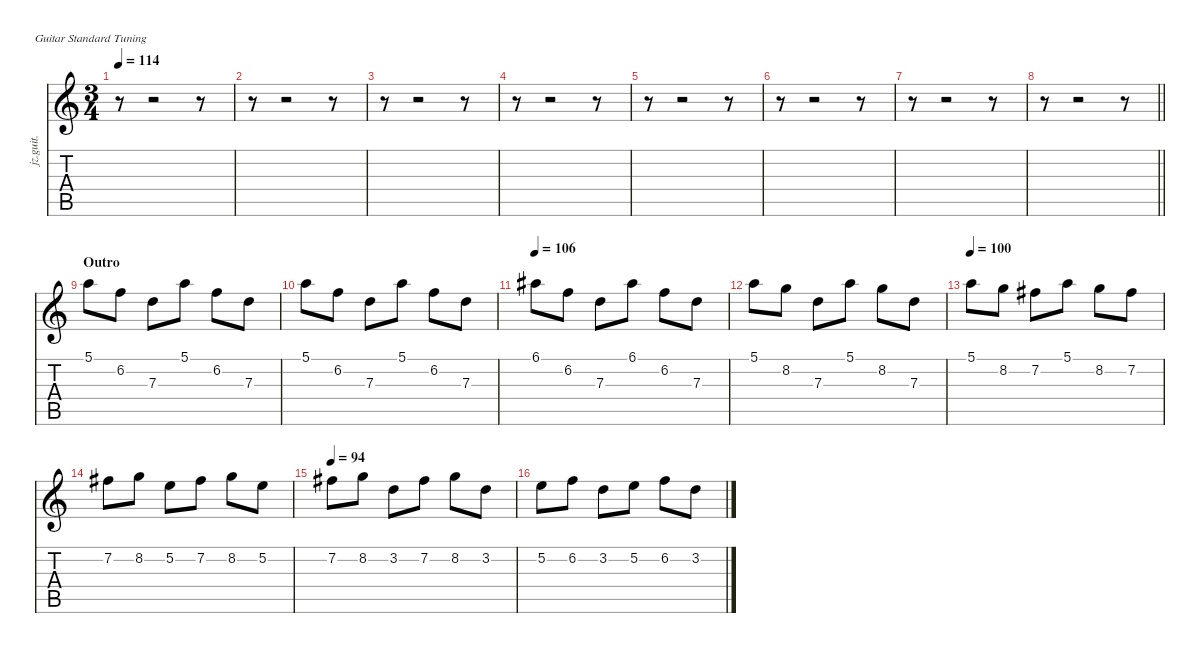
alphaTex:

\defaultSystemsLayout 4
\hideDynamics
\bracketExtendMode nobrackets
\otherSystemsTrackNameOrientation horizontal
\track ("Clean" "jz.guit.") {instrument electricguitarjazz}
\staff {score tabs}
\tuning (E4 B3 G3 D3 A2 E2)
\ts (3 4)
\tempo 114
\clef g2
\ks c
r.8{dy f} r.2 r.8 |
r.8 r.2 r.8 |
r.8 r.2 r.8 |
r.8 r.2 r.8 |
r.8 r.2 r.8 |
r.8 r.2 r.8 |
r.8 r.2 r.8 |
\barLineRight lightlight
r.8 r.2 r.8 |
\section ("" "Outro")
5.1.8 6.2.8 7.3.8 5.1.8 6.2.8 7.3.8 |
5.1.8 6.2.8 7.3.8 5.1.8 6.2.8 7.3.8 |
\tempo 106
6.1{acc #}.8 6.2.8 7.3.8 6.1{acc #}.8 6.2.8 7.3.8 |
5.1.8 8.2.8 7.3.8 5.1.8 8.2.8 7.3.8 |
\tempo 100
5.1.8 8.2.8 7.2{acc #}.8 5.1.8 8.2.8 7.2{acc #}.8 |
7.2{acc #}.8 8.2.8 5.2.8 7.2{acc #}.8 8.2.8 5.2.8 |
\tempo 94
7.2{acc #}.8 8.2.8 3.2.8 7.2{acc #}.8 8.2.8 3.2.8 |
5.2.8 6.2.8 3.2.8 5.2.8 6.2.8 3.2.8
